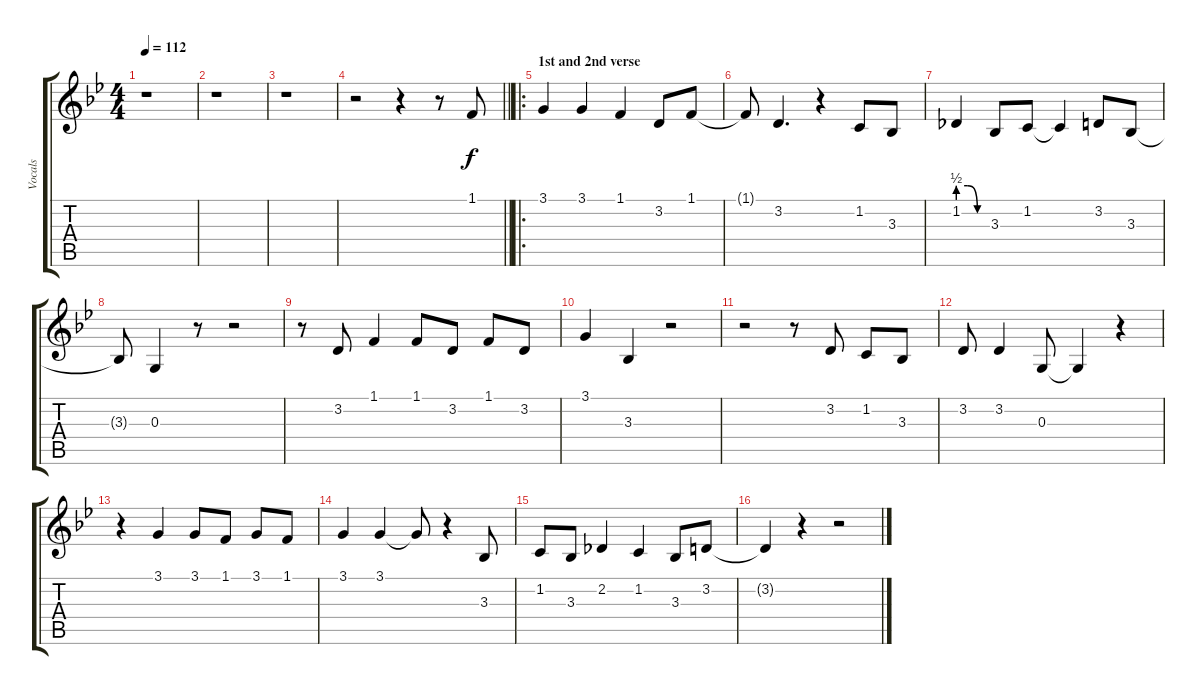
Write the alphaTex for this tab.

\track ("Vocals" "Vocals") {instrument lead2sawtooth}
\staff {score tabs}
\tuning (E4 B3 G3 D3 A2 E2) {hide}
\ts (4 4)
\tempo 112
\clef g2
\ks bb
r.1{dy f} |
r.1 |
r.1 |
\barLineRight lightlight
r.2 r.4 r.8 1.1.8 |
\ro
\section ("" "1st and 2nd verse")
3.1.4 3.1.4 1.1.4 3.2.8 1.1.8 |
1.1{t}.8 3.2.4{d} r.4 1.2.8 3.3.8 |
1.2{be (custom 0 2 20 2 40 0 60 0)}.4 3.3.8 1.2.8 1.2{t}.4 3.2.8 3.3.8 |
3.3{t}.8 0.3.4 r.8 r.2 |
r.8 3.2.8 1.1.4 1.1.8 3.2.8 1.1.8 3.2.8 |
3.1.4 3.3.4 r.2 |
r.2 r.8 3.2.8 1.2.8 3.3.8 |
3.2.8 3.2.4 0.3.8 0.3{t}.4 r.4 |
r.4 3.1.4 3.1.8 1.1.8 3.1.8 1.1.8 |
3.1.4 3.1.4 3.1{t}.8 r.4 3.3.8 |
1.2.8 3.3.8 2.2.4 1.2.4 3.3.8 3.2.8 |
3.2{t}.4 r.4 r.2
